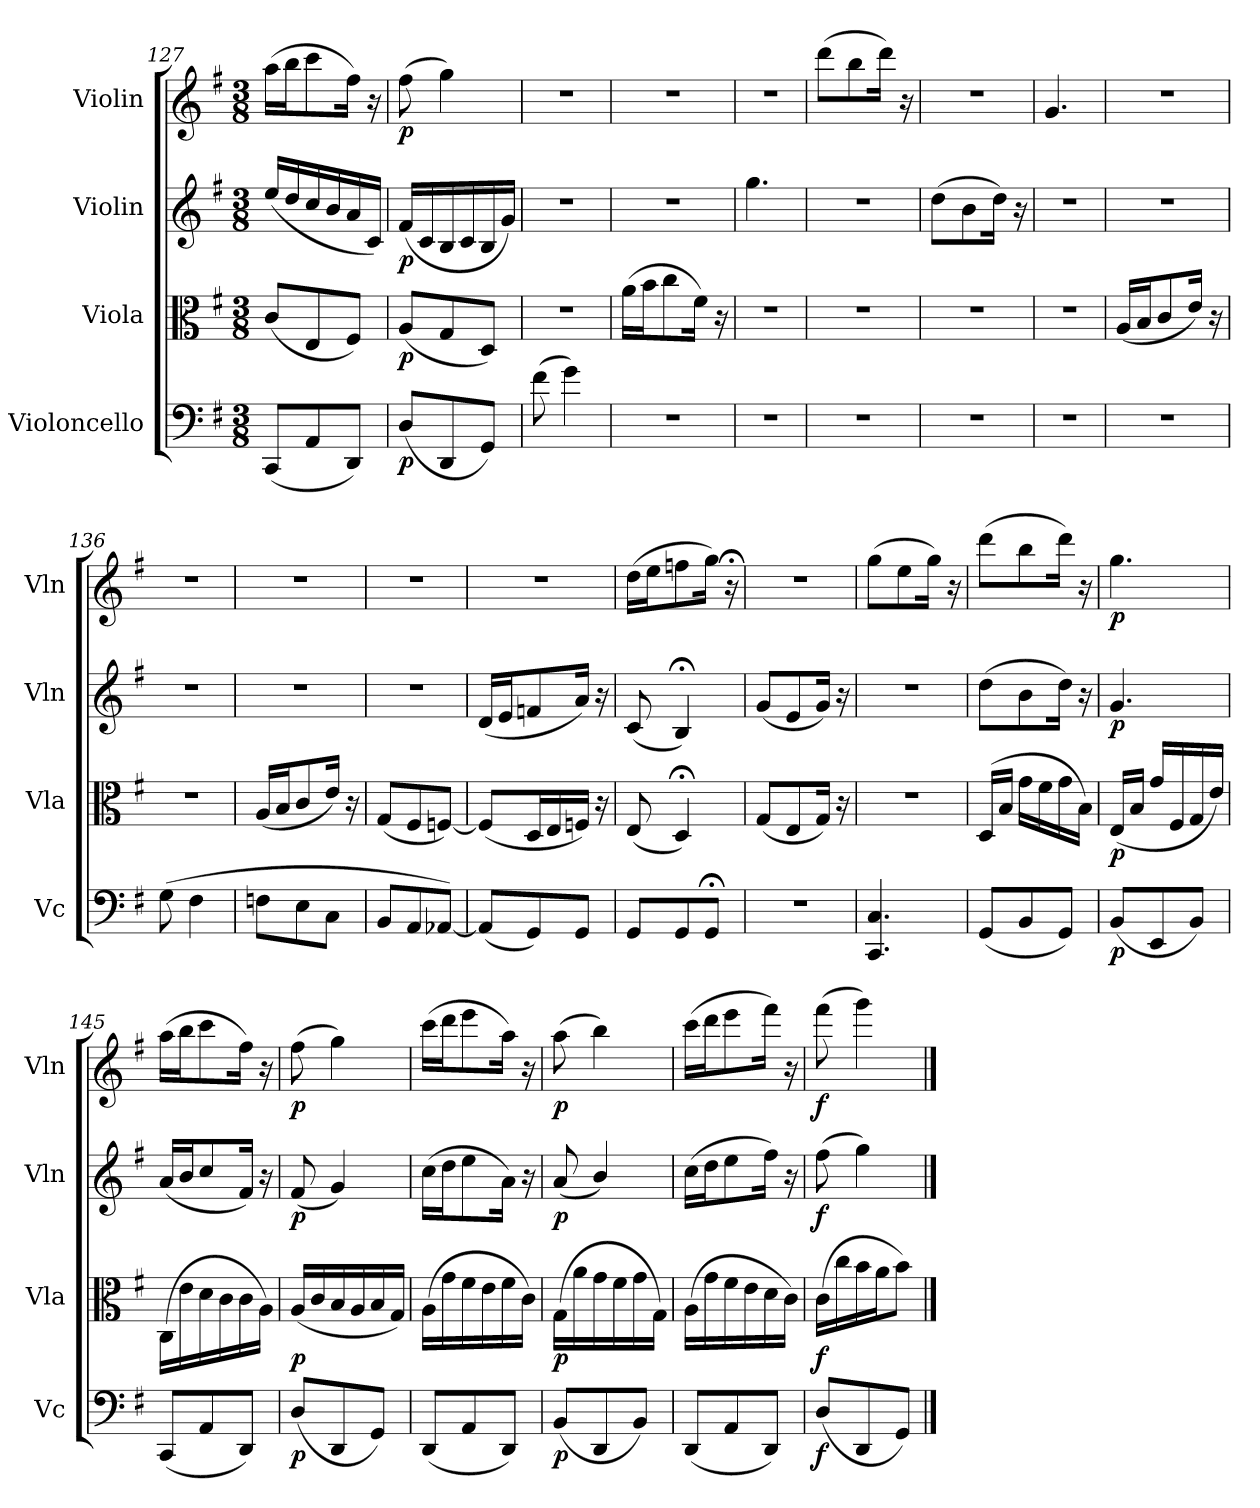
**kern	**dynam	**kern	**dynam	**kern	**dynam	**kern	**dynam
*part4	*part4	*part3	*part3	*part2	*part2	*part1	*part1
*staff4	*staff4	*staff3	*staff3	*staff2	*staff2	*staff1	*staff1
*I"Violoncello	*	*I"Viola	*	*I"Violin	*	*I"Violin	*
*I'Vc	*	*I'Vla	*	*I'Vln	*	*I'Vln	*
*clefF4	*	*clefC3	*	*clefG2	*	*clefG2	*
*k[f#]	*	*k[f#]	*	*k[f#]	*	*k[f#]	*
*M3/8	*	*M3/8	*	*M3/8	*	*M3/8	*
=127	=127	=127	=127	=127	=127	=127	=127
(8CC/L	.	(8c/L	.	(16ee/LL	.	(16aa\LL	.
.	.	.	.	16dd/	.	16bb\J	.
8AA/	.	8E/	.	16cc/	.	8ccc\	.
.	.	.	.	16b/	.	.	.
8DD/J)	.	8F#/J)	.	16a/	.	16ff#\Jk)	.
.	.	.	.	16c/JJ)	.	16r	.
=128	=128	=128	=128	=128	=128	=128	=128
(8D/L	p	(8A/L	p	(16f#/LL	p	(8ff#\	p
.	.	.	.	16c/	.	.	.
8DD/	.	8G/	.	16B/	.	4gg\)	.
.	.	.	.	16c/	.	.	.
8GG/J)	.	8D/J)	.	16B/	.	.	.
.	.	.	.	16g/JJ)	.	.	.
=129	=129	=129	=129	=129	=129	=129	=129
(8f#\	.	4.r	.	4.r	.	4.r	.
4g\)	.	.	.	.	.	.	.
=130	=130	=130	=130	=130	=130	=130	=130
4.r	.	(16a\LL	.	4.r	.	4.r	.
.	.	16b\J	.	.	.	.	.
.	.	8cc\	.	.	.	.	.
.	.	16f#\Jk)	.	.	.	.	.
.	.	16r	.	.	.	.	.
=131	=131	=131	=131	=131	=131	=131	=131
4.r	.	4.r	.	4.gg\	.	4.r	.
=132	=132	=132	=132	=132	=132	=132	=132
4.r	.	4.r	.	4.r	.	(8ddd\L	.
.	.	.	.	.	.	8bb\	.
.	.	.	.	.	.	16ddd\Jk)	.
.	.	.	.	.	.	16r	.
=133	=133	=133	=133	=133	=133	=133	=133
4.r	.	4.r	.	(8dd\L	.	4.r	.
.	.	.	.	8b\	.	.	.
.	.	.	.	16dd\Jk)	.	.	.
.	.	.	.	16r	.	.	.
=134	=134	=134	=134	=134	=134	=134	=134
4.r	.	4.r	.	4.r	.	4.g/	.
=135	=135	=135	=135	=135	=135	=135	=135
4.r	.	(16A/LL	.	4.r	.	4.r	.
.	.	16B/J	.	.	.	.	.
.	.	8c/	.	.	.	.	.
.	.	16e/Jk)	.	.	.	.	.
.	.	16r	.	.	.	.	.
=136	=136	=136	=136	=136	=136	=136	=136
(8G\	.	4.r	.	4.r	.	4.r	.
4F#\	.	.	.	.	.	.	.
=137	=137	=137	=137	=137	=137	=137	=137
8Fn\L	.	(16A/LL	.	4.r	.	4.r	.
.	.	16B/J	.	.	.	.	.
8E\	.	8c/	.	.	.	.	.
8C\J	.	16e/Jk)	.	.	.	.	.
.	.	16r	.	.	.	.	.
=138	=138	=138	=138	=138	=138	=138	=138
8BB/L	.	(8G/L	.	4.r	.	4.r	.
8AA/	.	8F#/	.	.	.	.	.
[8AA-X/J)	.	[8Fn/J)	.	.	.	.	.
=139	=139	=139	=139	=139	=139	=139	=139
(8AA-/L]	.	(8F/L]	.	(16d/LL	.	4.r	.
.	.	.	.	16e/J	.	.	.
8GG/)	.	16D/L	.	8fn/	.	.	.
.	.	16E/	.	.	.	.	.
8GG/J	.	16Fn/JJ)	.	16a/Jk)	.	.	.
.	.	16r	.	16r	.	.	.
=140	=140	=140	=140	=140	=140	=140	=140
8GG/L	.	(8E/	.	(8c/	.	(16dd\LL	.
.	.	.	.	.	.	16ee\J	.
8GG/	.	4D;</)	.	4B;</)	.	8ffn\	.
8GG;</J	.	.	.	.	.	16gg\Jk)	.
.	.	.	.	.	.	16r;<	.
=141	=141	=141	=141	=141	=141	=141	=141
4.r	.	(8G/L	.	(8g/L	.	4.r	.
.	.	8E/	.	8e/	.	.	.
.	.	16G/Jk)	.	16g/Jk)	.	.	.
.	.	16r	.	16r	.	.	.
=142	=142	=142	=142	=142	=142	=142	=142
4.CC/ 4.C/	.	4.r	.	4.r	.	(8gg\L	.
.	.	.	.	.	.	8ee\	.
.	.	.	.	.	.	16gg\Jk)	.
.	.	.	.	.	.	16r	.
=143	=143	=143	=143	=143	=143	=143	=143
(8GG/L	.	(16D/LL	.	(8dd\L	.	(8ddd\L	.
.	.	16B/JJ	.	.	.	.	.
8BB/	.	16g\LL	.	8b\	.	8bb\	.
.	.	16f#\	.	.	.	.	.
8GG/J)	.	16g\	.	16dd\Jk)	.	16ddd\Jk)	.
.	.	16B\JJ)	.	16r	.	16r	.
=144	=144	=144	=144	=144	=144	=144	=144
(8BB/L	p	(16E/LL	p	4.g/	p	4.gg\	p
.	.	16B/JJ	.	.	.	.	.
8EE/	.	16g/LL	.	.	.	.	.
.	.	16F#/	.	.	.	.	.
8BB/J)	.	16G/	.	.	.	.	.
.	.	16e/JJ)	.	.	.	.	.
=145	=145	=145	=145	=145	=145	=145	=145
(8CC/L	.	(16C/LL	.	(16a/LL	.	(16aa\LL	.
.	.	16e\	.	16b/J	.	16bb\J	.
8AA/	.	16d\	.	8cc/	.	8ccc\	.
.	.	16c\	.	.	.	.	.
8DD/J)	.	16c\	.	16f#/Jk)	.	16ff#\Jk)	.
.	.	16A\JJ)	.	16r	.	16r	.
=146	=146	=146	=146	=146	=146	=146	=146
(8D/L	p	(16A/LL	p	(8f#/	p	(8ff#\	p
.	.	16c/	.	.	.	.	.
8DD/	.	16B/	.	4g/)	.	4gg\)	.
.	.	16A/	.	.	.	.	.
8GG/J)	.	16B/	.	.	.	.	.
.	.	16G/JJ)	.	.	.	.	.
=147	=147	=147	=147	=147	=147	=147	=147
(8DD/L	.	(16A\LL	.	(16cc\LL	.	(16ccc\LL	.
.	.	16g\	.	16dd\J	.	16ddd\J	.
8AA/	.	16f#\	.	8ee\	.	8eee\	.
.	.	16e\	.	.	.	.	.
8DD/J)	.	16f#\	.	16a\Jk)	.	16aa\Jk)	.
.	.	16c\JJ)	.	16r	.	16r	.
=148	=148	=148	=148	=148	=148	=148	=148
(8BB/L	p	(16G\LL	p	(8a/	p	(8aa\	p
.	.	16a\	.	.	.	.	.
8DD/	.	16g\	.	4b/)	.	4bb\)	.
.	.	16f#\	.	.	.	.	.
8BB/J)	.	16g\	.	.	.	.	.
.	.	16G\JJ)	.	.	.	.	.
=149	=149	=149	=149	=149	=149	=149	=149
(8DD/L	.	(16A\LL	.	(16cc\LL	.	(16ccc\LL	.
.	.	16g\	.	16dd\J	.	16ddd\J	.
8AA/	.	16f#\	.	8ee\	.	8eee\	.
.	.	16e\	.	.	.	.	.
8DD/J)	.	16d\	.	16ff#\Jk)	.	16fff#\Jk)	.
.	.	16c\JJ)	.	16r	.	16r	.
=150	=150	=150	=150	=150	=150	=150	=150
(8D/L	f	(16c\LL	f	(8ff#\	f	(8fff#\	f
.	.	16cc\	.	.	.	.	.
8DD/	.	16b\	.	4gg\)	.	4ggg\)	.
.	.	16a\J	.	.	.	.	.
8GG/J)	.	8b\J)	.	.	.	.	.
==	==	==	==	==	==	==	==
*-	*-	*-	*-	*-	*-	*-	*-
